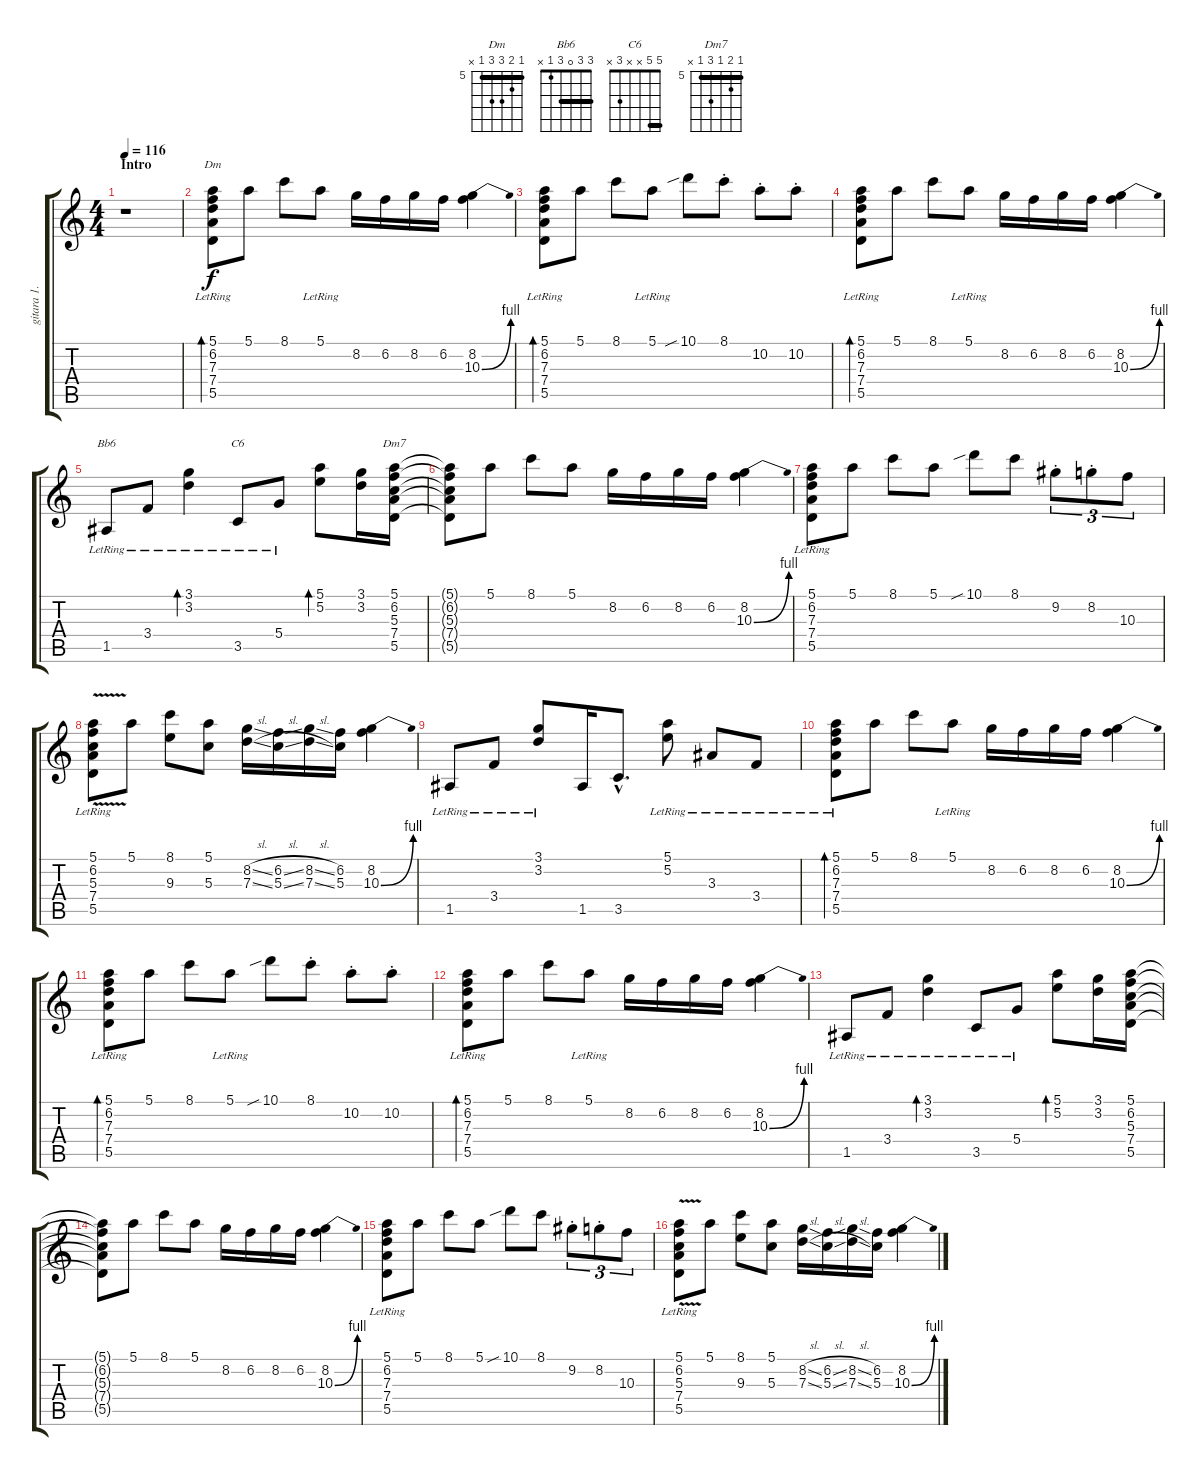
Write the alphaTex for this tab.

\track ("gitara 1." "gitara 1.") {instrument electricguitarmuted}
\staff {score tabs}
\tuning (E4 B3 G3 D3 A2 E2) {hide}
\chord ("Dm" 5 6 7 7 5 x) {firstfret 5 barre 5}
\chord ("Bb6" 3 3 0 3 1 x) {barre 3}
\chord ("C6" 5 5 x x 3 x) {barre 5}
\chord ("Dm7" 5 6 5 7 5 x) {firstfret 5 barre 5}
\ts (4 4)
\section ("" "Intro")
\tempo 116
\clef g2
\ks c
r.1{dy f instrument electricguitarmuted} |
(5.1 6.2{lr} 7.3{lr} 7.4{lr} 5.5{lr}).8{bd 120 ch "Dm"} 5.1.8 8.1.8 5.1{lr}.8 8.2.16 6.2.16 8.2.16 6.2.16 (8.2 10.3{be (bend 0 0 60 4)}).4 |
(5.1 6.2{lr} 7.3{lr} 7.4{lr} 5.5{lr}).8{bd 120} 5.1.8 8.1.8 5.1{lr}.8 10.1{sib}.8 8.1{st}.8 10.2{st}.8 10.2{st}.8 |
(5.1 6.2{lr} 7.3{lr} 7.4{lr} 5.5{lr}).8{bd 120} 5.1.8 8.1.8 5.1{lr}.8 8.2.16 6.2.16 8.2.16 6.2.16 (8.2 10.3{be (bend 0 0 60 4)}).4 |
1.5{lr}.8{ch "Bb6"} 3.4{lr}.8 (3.1{lr} 3.2{lr}).4{bd 120} 3.5{lr}.8{ch "C6"} 5.4{lr}.8 (5.1 5.2).8{bd 120} (3.1 3.2).16 (5.1 6.2 5.3 7.4 5.5).16{ch "Dm7"} |
(5.1{t} 6.2{t} 5.3{t} 7.4{t} 5.5{t}).8 5.1.8 8.1.8 5.1.8 8.2.16 6.2.16 8.2.16 6.2.16 (8.2 10.3{be (bend 0 0 60 4)}).4 |
(5.1 6.2{lr} 7.3{lr} 7.4{lr} 5.5{lr}).8 5.1.8 8.1.8 5.1.8 10.1{sib}.8 8.1.8 9.2{st}.8{tu (3 2)} 8.2{st}.8{tu (3 2)} 10.3.8{tu (3 2)} |
(5.1{v} 6.2{v lr} 5.3{v lr} 7.4{v} 5.5{v}).8 5.1.8 (8.1 9.3).8 (5.1 5.3).8 (8.2{sl} 7.3{sl}).16 (6.2{sl} 5.3{sl}).16 (8.2{sl} 7.3{sl}).16 (6.2 5.3).16 (8.2 10.3{be (bend 0 0 60 4)}).4 |
1.5{lr}.8 3.4{lr}.8 (3.1{lr} 3.2{lr}).8 1.5.16 3.5{hac}.8{d} (5.1{lr} 5.2{lr}).8 3.3{lr}.8 3.4{lr}.8 |
(5.1 6.2{lr} 7.3{lr} 7.4{lr} 5.5{lr}).8{bd 120} 5.1.8 8.1.8 5.1{lr}.8 8.2.16 6.2.16 8.2.16 6.2.16 (8.2 10.3{be (bend 0 0 60 4)}).4 |
(5.1 6.2{lr} 7.3{lr} 7.4{lr} 5.5{lr}).8{bd 120} 5.1.8 8.1.8 5.1{lr}.8 10.1{sib}.8 8.1{st}.8 10.2{st}.8 10.2{st}.8 |
(5.1 6.2{lr} 7.3{lr} 7.4{lr} 5.5{lr}).8{bd 120} 5.1.8 8.1.8 5.1{lr}.8 8.2.16 6.2.16 8.2.16 6.2.16 (8.2 10.3{be (bend 0 0 60 4)}).4 |
1.5{lr}.8 3.4{lr}.8 (3.1{lr} 3.2{lr}).4{bd 120} 3.5{lr}.8 5.4{lr}.8 (5.1 5.2).8{bd 120} (3.1 3.2).16 (5.1 6.2 5.3 7.4 5.5).16 |
(5.1{t} 6.2{t} 5.3{t} 7.4{t} 5.5{t}).8 5.1.8 8.1.8 5.1.8 8.2.16 6.2.16 8.2.16 6.2.16 (8.2 10.3{be (bend 0 0 60 4)}).4 |
(5.1 6.2{lr} 7.3{lr} 7.4{lr} 5.5{lr}).8 5.1.8 8.1.8 5.1.8 10.1{sib}.8 8.1.8 9.2{st}.8{tu (3 2)} 8.2{st}.8{tu (3 2)} 10.3.8{tu (3 2)} |
(5.1{v} 6.2{v lr} 5.3{v lr} 7.4{v} 5.5{v}).8 5.1.8 (8.1 9.3).8 (5.1 5.3).8 (8.2{sl} 7.3{sl}).16 (6.2{sl} 5.3{sl}).16 (8.2{sl} 7.3{sl}).16 (6.2 5.3).16 (8.2 10.3{be (bend 0 0 60 4)}).4
